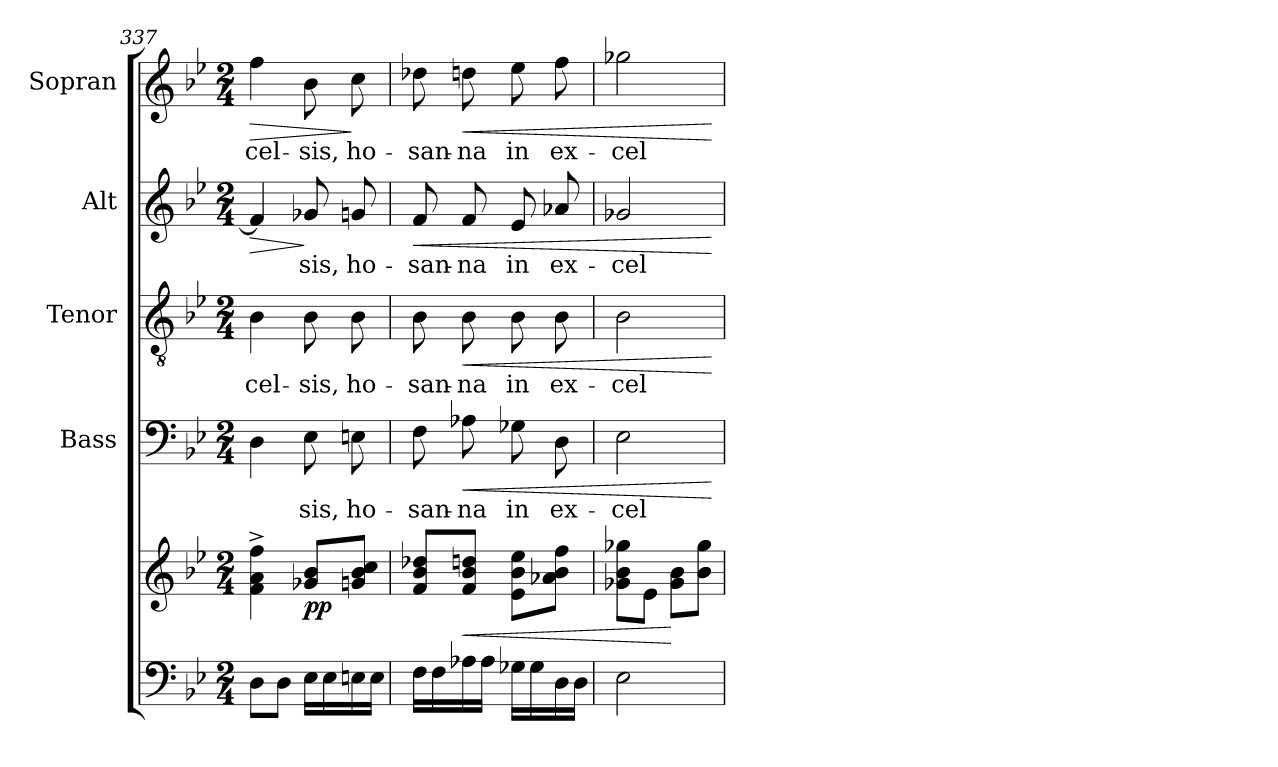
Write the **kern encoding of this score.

**kern	**kern	**dynam	**kern	**text	**dynam	**kern	**text	**dynam	**kern	**text	**dynam	**kern	**text	**dynam
*part5	*part5	*part5	*part4	*part4	*part4	*part3	*part3	*part3	*part2	*part2	*part2	*part1	*part1	*part1
*staff6	*staff5	*staff5/6	*staff4	*staff4	*staff4	*staff3	*staff3	*staff3	*staff2	*staff2	*staff2	*staff1	*staff1	*staff1
*	*	*	*I"Bass	*	*	*I"Tenor	*	*	*I"Alt	*	*	*I"Sopran	*	*
*	*	*	*I'B.	*	*	*I'T.	*	*	*I'A.	*	*	*I'S.	*	*
*clefF4	*clefG2	*	*clefF4	*	*	*clefGv2	*	*	*clefG2	*	*	*clefG2	*	*
*k[b-e-]	*k[b-e-]	*	*k[b-e-]	*	*	*k[b-e-]	*	*	*k[b-e-]	*	*	*k[b-e-]	*	*
*B-:	*B-:	*	*B-:	*	*	*B-:	*	*	*B-:	*	*	*B-:	*	*
*M2/4	*M2/4	*	*M2/4	*	*	*M2/4	*	*	*M2/4	*	*	*M2/4	*	*
=337	=337	=337	=337	=337	=337	=337	=337	=337	=337	=337	=337	=337	=337	=337
!	!	!	!	!	!	!	!LO:LY:b	!	!	!	!LO:HP:b	!	!LO:LY:b	!LO:HP:b
8D\L	4f\^> 4a\^> 4ff\^>	.	4D\	.	.	4B-\	-cel-	.	4f/]	.	>	4ff\	-cel-	>
8D\J	.	.	.	.	.	.	.	.	.	.	.	.	.	.
!	!	!LO:DY:b	!	!LO:LY:b	!	!	!LO:LY:b	!	!	!LO:LY:b	!	!	!LO:LY:b	!
16E-\LL	8g-X/ 8b-/L	pp	8E-\	-sis,	.	8B-\	-sis,	.	8g-X/	-sis,	]	8b-\	-sis,	.
16E-\	.	.	.	.	.	.	.	.	.	.	.	.	.	.
!	!	!	!	!LO:LY:b	!	!	!LO:LY:b	!	!	!LO:LY:b	!	!	!LO:LY:b	!
16En\	8gn/ 8b-/ 8cc/J	.	8En\	ho-	.	8B-\	ho-	.	8gn/	ho-	.	8cc\	ho-	]
16E\JJ	.	.	.	.	.	.	.	.	.	.	.	.	.	.
=338	=338	=338	=338	=338	=338	=338	=338	=338	=338	=338	=338	=338	=338	=338
!	!	!	!	!LO:LY:b	!	!	!LO:LY:b	!	!	!LO:LY:b	!LO:HP:b	!	!LO:LY:b	!
16F\LL	8f/ 8b-/ 8dd-X/L	.	8F\	-san-	.	8B-\	-san-	.	8f/	-san-	<	8dd-X\	-san-	.
16F\	.	.	.	.	.	.	.	.	.	.	.	.	.	.
!	!	!LO:HP:b	!	!LO:LY:b	!LO:HP:b	!	!LO:LY:b	!LO:HP:b	!	!LO:LY:b	!	!	!LO:LY:b	!LO:HP:b
16A-X\	8f/ 8b-/ 8ddn/J	<	8A-X\	-na	<	8B-\	-na	<	8f/	-na	.	8ddn\	-na	<
16A-\JJ	.	.	.	.	.	.	.	.	.	.	.	.	.	.
!	!	!	!	!LO:LY:b	!	!	!LO:LY:b	!	!	!LO:LY:b	!	!	!LO:LY:b	!
16G-X\LL	8e-\ 8b-\ 8ee-\L	.	8G-X\	in	.	8B-\	in	.	8e-/	in	.	8ee-\	in	.
16G-\	.	.	.	.	.	.	.	.	.	.	.	.	.	.
!	!	!	!	!LO:LY:b	!	!	!LO:LY:b	!	!	!LO:LY:b	!	!	!LO:LY:b	!
16D\	8a-X\ 8b-\ 8ff\J	.	8D\	ex-	.	8B-\	ex-	.	8a-X/	ex-	.	8ff\	ex-	.
16D\JJ	.	.	.	.	.	.	.	.	.	.	.	.	.	.
!!LO:LB:g=z
=339	=339	=339	=339	=339	=339	=339	=339	=339	=339	=339	=339	=339	=339	=339
!	!	!	!	!LO:LY:b	!	!	!LO:LY:b	!	!	!LO:LY:b	!	!	!LO:LY:b	!
2E-\	8g-X\ 8b-\ 8gg-X\L	.	2E-\	-cel-	.	2B-\	-cel-	.	2g-X/	-cel-	.	2gg-X\	-cel-	.
.	8e-\J	.	.	.	.	.	.	.	.	.	.	.	.	.
.	8g-\ 8b-\L	[	.	.	.	.	.	.	.	.	.	.	.	.
.	8b-\ 8gg-\J	.	.	.	.	.	.	.	.	.	.	.	.	.
.	.	.	.	.	[	.	.	[	.	.	[	.	.	[
=	=	=	=	=	=	=	=	=	=	=	=	=	=	=
*-	*-	*-	*-	*-	*-	*-	*-	*-	*-	*-	*-	*-	*-	*-
